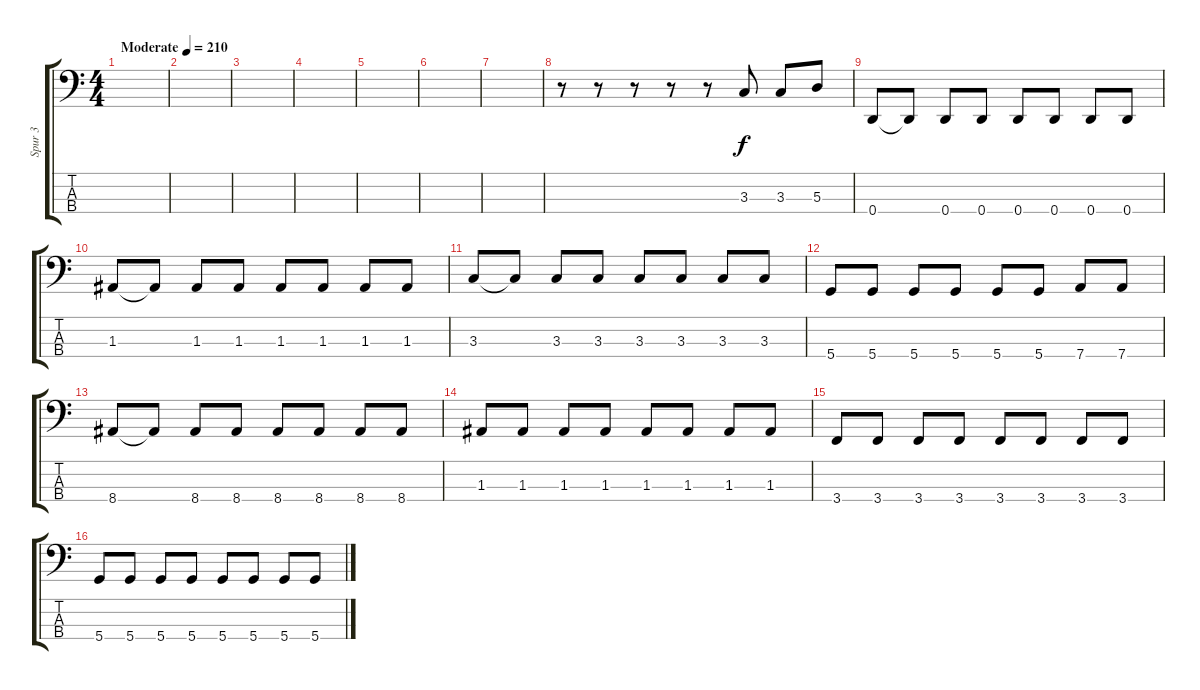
\track ("Spur 3" "Spur 3") {instrument electricbassfinger}
\staff {score tabs}
\tuning (G2 D2 A1 D1) {hide}
\ts (4 4)
\tempo (210 "Moderate")
\clef f4
\ks c
|
|
|
|
|
|
|
r.8 r.8 r.8 r.8 r.8 3.3.8 3.3.8 5.3.8 |
0.4.8 0.4{t}.8 0.4.8 0.4.8 0.4.8 0.4.8 0.4.8 0.4.8 |
1.3.8 1.3{t}.8 1.3.8 1.3.8 1.3.8 1.3.8 1.3.8 1.3.8 |
3.3.8 3.3{t}.8 3.3.8 3.3.8 3.3.8 3.3.8 3.3.8 3.3.8 |
5.4.8 5.4.8 5.4.8 5.4.8 5.4.8 5.4.8 7.4.8 7.4.8 |
8.4.8 8.4{t}.8 8.4.8 8.4.8 8.4.8 8.4.8 8.4.8 8.4.8 |
1.3.8 1.3.8 1.3.8 1.3.8 1.3.8 1.3.8 1.3.8 1.3.8 |
3.4.8 3.4.8 3.4.8 3.4.8 3.4.8 3.4.8 3.4.8 3.4.8 |
5.4.8 5.4.8 5.4.8 5.4.8 5.4.8 5.4.8 5.4.8 5.4.8
